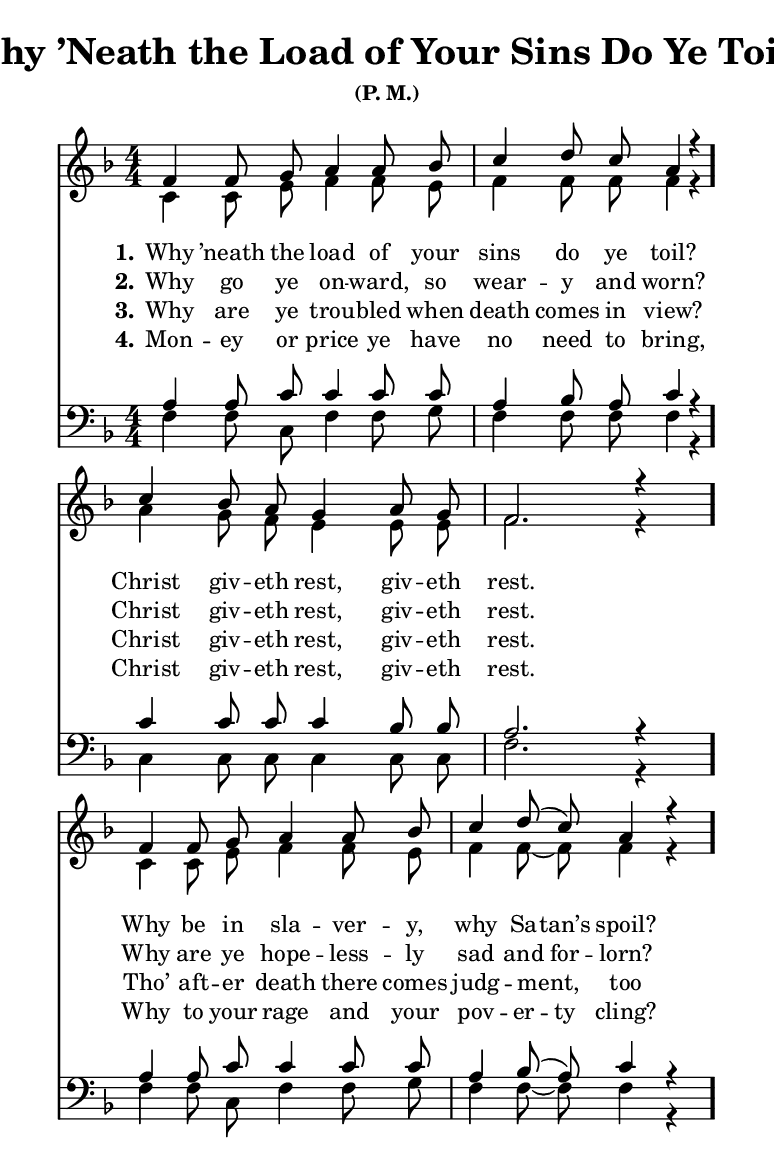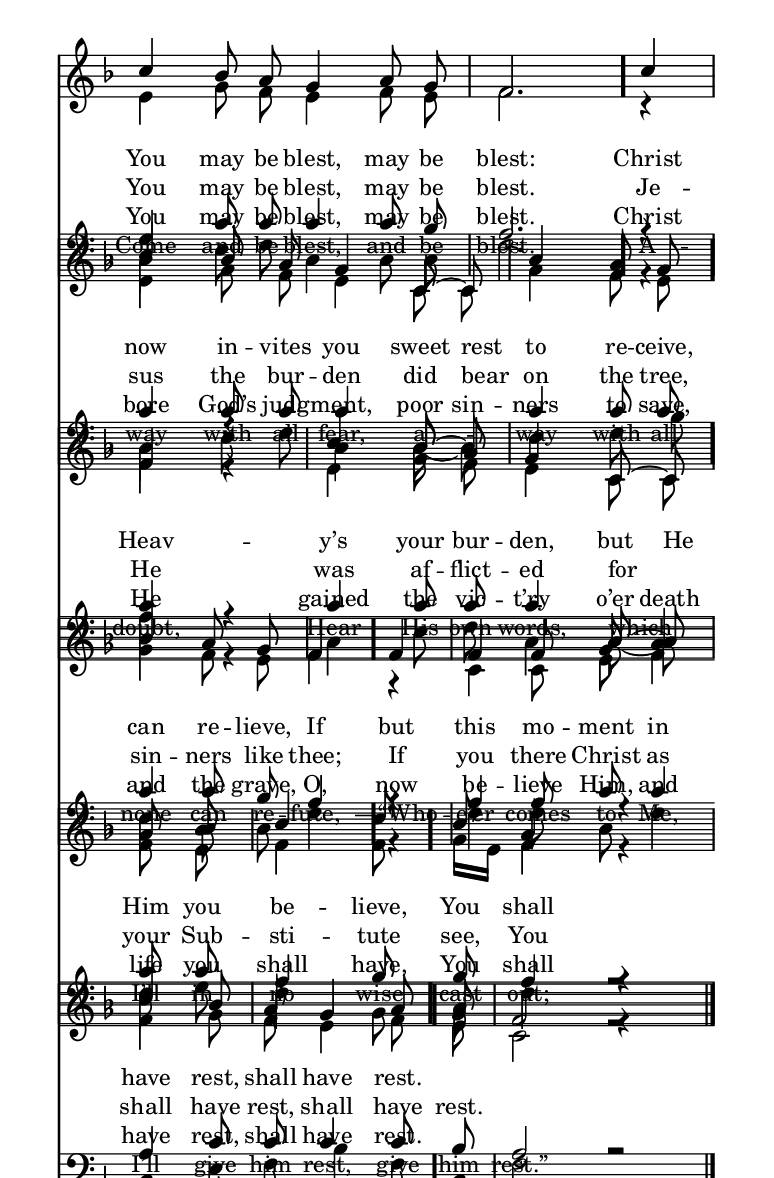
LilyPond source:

\include "common/global.ily"
\paper {
  \include "common/paper.ily"
  %ragged-bottom = ##t
  ragged-last-bottom = ##t
  systems-per-page = ##f
  page-count = 2
}

\header{
  title = "Why ’Neath the Load of Your Sins Do Ye Toil?"
  subsubtitle = "(P. M.)"
  %meter = "P.M."
  %poet = ""
  %composer = ""
  %copyright = ""
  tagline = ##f
}

% for fermata in MIDI
ta = { \tempo 4=80 }
tb = { \tempo 4=40 }

patternAA = { c4 c8 c8 c4 c8 c8 | c4 c8 c8           c4 c4 }
patternAB = { c4 c8 c8 c4 c8 c8 | c4 c8 c16[ c16]    c4 c4 }
patternAC = { c4 c8 c8 c4 c8 c8 | c4 c8 c8 c4 c4 \grace c4 }

patternBA = { c4 c8 c8 c4 c8 c8 | c2. c4 }
patternBB = { c4 c8 c8 c4 c8 c8 | c2  c2 }
patternBC = { c4 c8 c8 c4 c8 c8 | c2. c4 \grace c4 }

global = {
  \include "common/overrides.ily"
  \override Staff.TimeSignature.style = #'()
  \time 4/4
  \override Score.MetronomeMark.transparent = ##t % hide all fermata changes too
  \ta
  \key f \major
  %\partial 4
  \autoBeamOff
}

notesSoprano = {
\global
\relative c' {

  \changePitch \patternAA { f f g a a bes | c d c a r }
  \changePitch \patternBA { c bes a g a g | f r }
  \changePitch \patternAA { f f g a a bes | c d( c) a r }
  \changePitch \patternBC { c bes a g a g | f c' }

  \changePitch \patternAA { c bes a g c, ~ c | bes' a g f r }
  \changePitch \patternAC { c' bes a g c, ~ c | bes' a g f f }
  \changePitch \patternAA { f f g a a bes | c d c a r }
  \changePitch \patternBB { c bes a g a g | f r }

  \bar "|."

}
}

notesAlto = {
\global
\relative e' {

  \changePitch \patternAA { c c e f f e | f f f f r }
  \changePitch \patternBA { a g f e e e | f r }
  \changePitch \patternAA { c c e f f e | f f ~ f f r }
  \changePitch \patternBA { e g f e f e | f r }

  \changePitch \patternAA { e g f e c c | g' f e f r }
  \changePitch \patternAA { e g f e c c | g' f e f r }
  \changePitch \patternAB { c c e f f e | f f g e f r }
  \changePitch \patternBB { f g f e f e | c r }

}
}

notesTenor = {
\global
\relative a {

  \changePitch \patternAA { a a c c c c | a bes a c r }
  \changePitch \patternBA { c c c c bes bes | a r }
  \changePitch \patternAA { a a c c c c | a bes( a) c r }
  \changePitch \patternBA { g c c c c bes | a r }

  \changePitch \patternAA { c c c c c, ~ c | c' c c c r }
  \changePitch \patternAA { c c c c c, ~ c | c' c bes a r }
  \changePitch \patternAA { a a c c c c | a bes bes a r }
  \changePitch \patternBB { a c c c c bes | a r }

}
}

notesBass = {
\global
\relative f {

  \changePitch \patternAA { f f c f f g | f f f f r }
  \changePitch \patternBA { c c c c c c | f r }
  \changePitch \patternAA { f f c f f g | f f ~ f f r }
  \changePitch \patternBA { c e f c c c | f r }

  \changePitch \patternAA { c e f c c ~ c | e f bes a r }
  \changePitch \patternAA { c, e f c c ~ c | e c c f r }
  \changePitch \patternAA { f f c f f g | f bes, c f r }
  \changePitch \patternBB { c e f bes f c | f r }

}
}

wordsA = \lyricmode {
\set stanza = "1."

Why ’neath the load of your sins do ye toil? \bar "."
Christ giv -- eth rest, giv -- eth rest. \bar "."
Why be in sla -- ver -- y, why { \mon } Sa -- tan’s { \moff } spoil? \bar "."
You may be blest, may be blest:
Christ now in -- vites { \mon } you sweet { \moff } rest to re -- ceive, \bar "."
Heav -- y’s your bur -- { \mon } den, but { \moff } He can re -- lieve,
If but this mo -- ment in { \pageBreak } Him you be -- lieve, \bar "."
You shall have rest, shall have rest. \bar "."

}

wordsB = \lyricmode {
\set stanza = "2."

Why go ye on -- ward, so wear -- y and worn?
Christ giv -- eth rest, giv -- eth rest.
Why are ye hope -- less -- ly sad { \mon } and for -- { \moff } lorn?
You may be blest, may be blest.
Je -- sus the bur -- { \mon } den did { \moff } bear on the tree,
He was af -- flict -- ed for sin -- ners like thee;
If you there Christ as your Sub -- sti -- tute see,
You shall have rest, shall have rest.

}

wordsC = \lyricmode {
\set stanza = "3."

Why are ye trou -- bled when death comes in view?
Christ giv -- eth rest, giv -- eth rest.
Tho’ aft -- er death there comes judg -- ment, too
You may be blest, may be blest.
Christ bore God’s judg -- { \mon } ment, poor sin -- ners to save,
He gained the vic -- t’ry o’er death and the grave,
O, now be -- lieve Him, and life you shall have,
You shall have rest, shall have rest.

}

wordsD = \lyricmode {
\set stanza = "4."

Mon -- ey or price ye have no need to bring,
Christ giv -- eth rest, giv -- eth rest.
Why to your rage and your { \mon } pov -- er -- ty { \moff } cling?
Come and be blest, and be { \set includeGraceNotes = ##t } blest. \bar "."
A -- way with all fear, a -- way with all doubt,
Hear His own words, which none can re -- fute, \bar "."
—“Who -- e’er comes to Me, I’ll in no wise cast out;
I’ll give him rest, give him rest.” { \set includeGraceNotes = ##f }

}

\score {
  \context ChoirStaff <<
    \context Staff = upper <<
      \set ChoirStaff.systemStartDelimiter = #'SystemStartBar
      \context Voice  = sopranos { \voiceOne << \notesSoprano >> }
      \context Voice  = altos { \voiceTwo << \notesAlto >> }
      \context Lyrics = one   \lyricsto sopranos \wordsA
      \context Lyrics = two   \lyricsto sopranos \wordsB
      \context Lyrics = three \lyricsto sopranos \wordsC
      \context Lyrics = four  \lyricsto sopranos \wordsD
    >>
    \context Staff = men <<
      \clef bass
      \context Voice  = tenors { \voiceOne << \notesTenor >> }
      \context Voice  = basses { \voiceTwo << \notesBass >> }
    >>
  >>
  \layout {
    \include "common/layout.ily"
  }
  \midi{
    \include "common/midi.ily"
  }
}

\version "2.18.0"  % necessary for upgrading to future LilyPond versions.

% vi:set et ts=2 sw=2 ai nocindent syntax=lilypond
